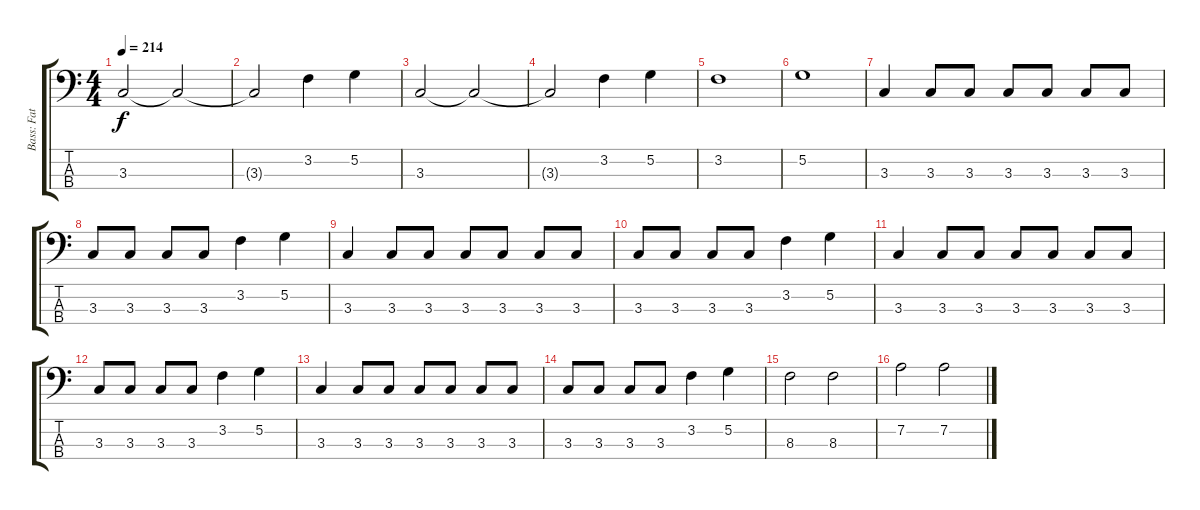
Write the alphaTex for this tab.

\track ("Bass: Fat Mike" "Bass: Fat ") {instrument electricbasspick}
\staff {score tabs}
\tuning (G2 D2 A1 E1) {hide}
\ts (4 4)
\tempo 214
\clef f4
\ks c
3.3.2{dy f instrument electricbasspick} 3.3{t}.2 |
3.3{t}.2 3.2.4 5.2.4 |
3.3.2 3.3{t}.2 |
3.3{t}.2 3.2.4 5.2.4 |
3.2.1 |
5.2.1 |
3.3.4 3.3.8 3.3.8 3.3.8 3.3.8 3.3.8 3.3.8 |
3.3.8 3.3.8 3.3.8 3.3.8 3.2.4 5.2.4 |
3.3.4 3.3.8 3.3.8 3.3.8 3.3.8 3.3.8 3.3.8 |
3.3.8 3.3.8 3.3.8 3.3.8 3.2.4 5.2.4 |
3.3.4 3.3.8 3.3.8 3.3.8 3.3.8 3.3.8 3.3.8 |
3.3.8 3.3.8 3.3.8 3.3.8 3.2.4 5.2.4 |
3.3.4 3.3.8 3.3.8 3.3.8 3.3.8 3.3.8 3.3.8 |
3.3.8 3.3.8 3.3.8 3.3.8 3.2.4 5.2.4 |
8.3.2{volume 9} 8.3.2 |
7.2.2 7.2.2
